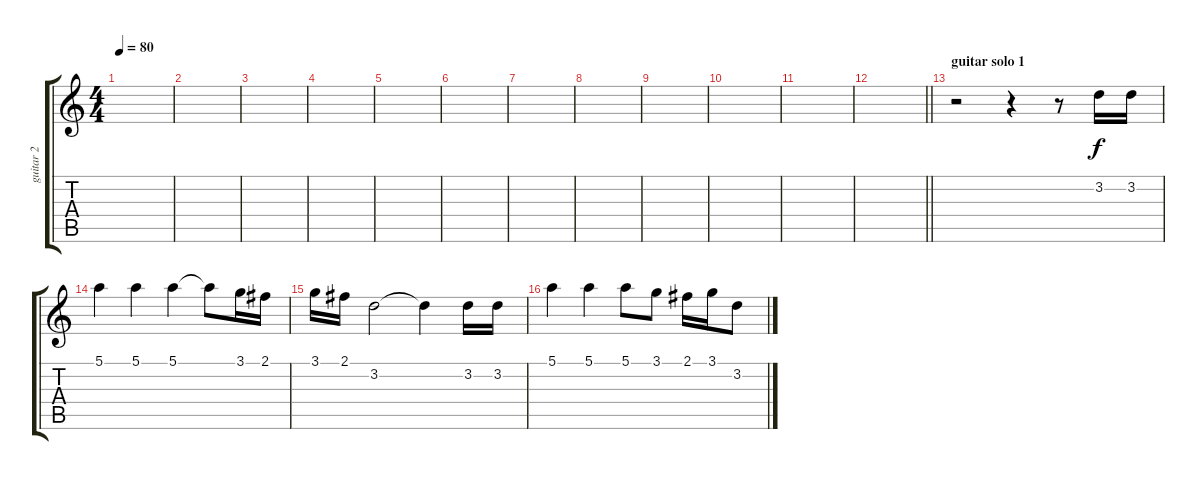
\track ("guitar 2" "guitar 2") {instrument electricguitarjazz}
\staff {score tabs}
\tuning (E4 B3 G3 D3 A2 E2) {hide}
\ts (4 4)
\tempo 80
\clef g2
\ks c
|
|
|
|
|
|
|
|
|
|
|
\barLineRight lightlight
|
\section ("" "guitar solo 1")
r.2 r.4 r.8 3.2.16 3.2.16 |
5.1.4 5.1.4 5.1.4 5.1{t}.8 3.1.16 2.1.16 |
3.1.16 2.1.16 3.2.2 3.2{t}.4 3.2.16 3.2.16 |
5.1.4 5.1.4 5.1.8 3.1.8 2.1.16 3.1.16 3.2.8
